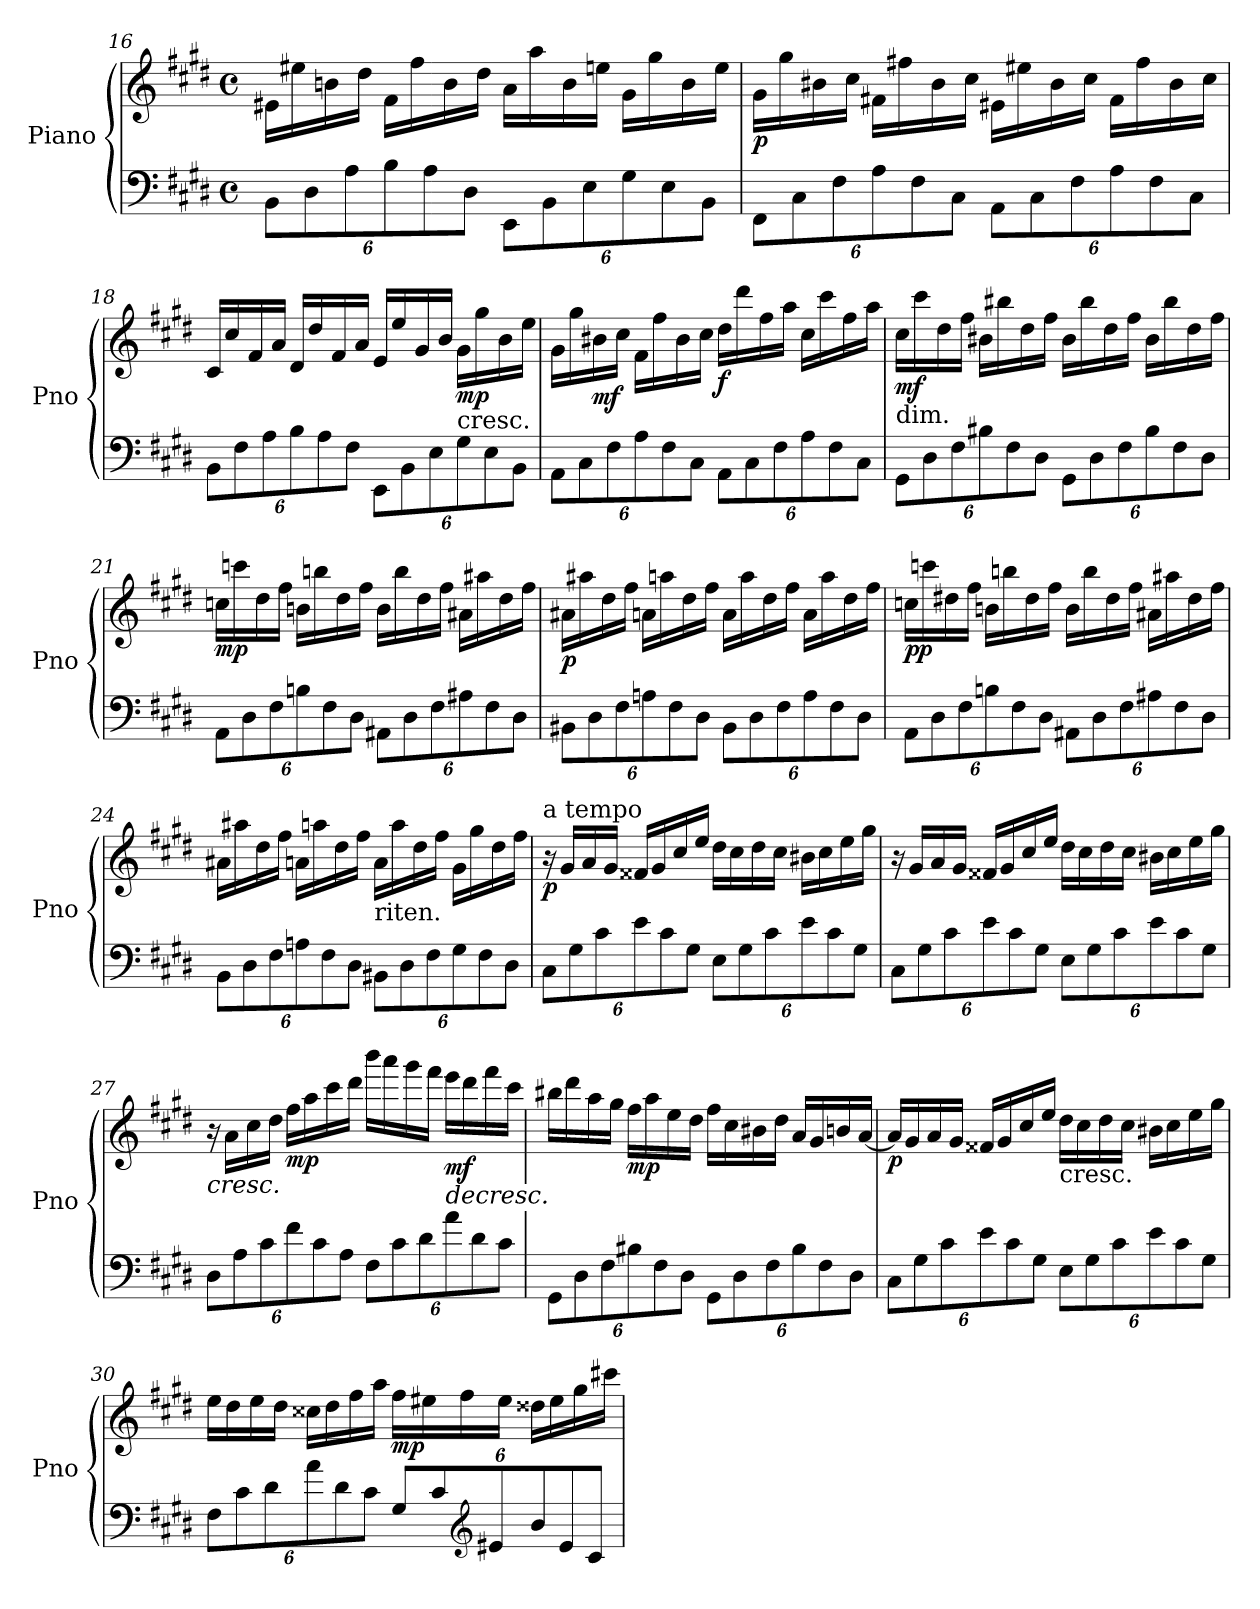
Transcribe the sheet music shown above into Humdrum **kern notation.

**kern	**kern	**dynam
*part1	*part1	*part1
*staff2	*staff1	*staff1/2
*I"Piano	*	*
*I'Pno	*	*
*clefF4	*clefG2	*
*k[f#c#g#d#]	*k[f#c#g#d#]	*
*E:	*E:	*
*M4/4	*M4/4	*
*met(c)	*met(c)	*
*Xbrackettup	*	*
=16	=16	=16
12BB\L	16e#X\LL	.
.	16ee#X\	.
12D#\	.	.
.	16bn\	.
12A\	.	.
.	16dd#\JJ	.
12B\	16f#\LL	.
.	16ff#\	.
12A\	.	.
.	16b\	.
12D#\J	.	.
.	16dd#\JJ	.
12EE\L	16a\LL	.
.	16aa\	.
12BB\	.	.
.	16b\	.
12E\	.	.
.	16een\JJ	.
12G#\	16g#\LL	.
.	16gg#\	.
12E\	.	.
.	16b\	.
12BB\J	.	.
.	16ee\JJ	.
!!LO:LB:g=z
=17	=17	=17
!	!	!LO:DY:b
12FF#\L	16g#\LL	p
.	16gg#\	.
12C#\	.	.
.	16b#X\	.
12F#\	.	.
.	16cc#\JJ	.
12A\	16f#X\LL	.
.	16ff#X\	.
12F#\	.	.
.	16b#\	.
12C#\J	.	.
.	16cc#\JJ	.
12AA\L	16e#X\LL	.
.	16ee#X\	.
12C#\	.	.
.	16b#\	.
12F#\	.	.
.	16cc#\JJ	.
12A\	16f#\LL	.
.	16ff#\	.
12F#\	.	.
.	16b#\	.
12C#\J	.	.
.	16cc#\JJ	.
=18	=18	=18
12BB\L	16c#/LL	.
.	16cc#/	.
12F#\	.	.
.	16f#/	.
12A\	.	.
.	16a/JJ	.
12B\	16d#/LL	.
.	16dd#/	.
12A\	.	.
.	16f#/	.
12F#\J	.	.
.	16a/JJ	.
12EE\L	16e/LL	.
.	16ee/	.
12BB\	.	.
.	16g#/	.
12E\	.	.
.	16b/JJ	.
!	!LO:TX:b:t=cresc.	!
!	!	!LO:DY:b
12G#\	16g#\LL	mp
.	16gg#\	.
12E\	.	.
.	16b\	.
12BB\J	.	.
.	16ee\JJ	.
!!LO:LB:g=z
=19	=19	=19
12AA\L	16g#\LL	.
.	16gg#\	.
12C#\	.	.
!	!	!LO:DY:b
.	16b#X\	mf
12F#\	.	.
.	16cc#\JJ	.
12A\	16f#\LL	.
.	16ff#\	.
12F#\	.	.
.	16b#\	.
12C#\J	.	.
.	16cc#\JJ	.
!	!	!LO:DY:b
12AA\L	16dd#\LL	f
.	16ddd#\	.
12C#\	.	.
.	16ff#\	.
12F#\	.	.
.	16aa\JJ	.
12A\	16cc#\LL	.
.	16ccc#\	.
12F#\	.	.
.	16ff#\	.
12C#\J	.	.
.	16aa\JJ	.
=20	=20	=20
!	!LO:TX:b:t=dim.	!
!	!	!LO:DY:b
12GG#\L	16cc#\LL	mf
.	16ccc#\	.
12D#\	.	.
.	16dd#\	.
12F#\	.	.
.	16ff#\JJ	.
12B#X\	16b#X\LL	.
.	16bb#X\	.
12F#\	.	.
.	16dd#\	.
12D#\J	.	.
.	16ff#\JJ	.
12GG#\L	16b#\LL	.
.	16bb#\	.
12D#\	.	.
.	16dd#\	.
12F#\	.	.
.	16ff#\JJ	.
12B#\	16b#\LL	.
.	16bb#\	.
12F#\	.	.
.	16dd#\	.
12D#\J	.	.
.	16ff#\JJ	.
!!LO:LB:g=z
=21	=21	=21
!	!	!LO:DY:b
12AA\L	16ccn\LL	mp
.	16cccn\	.
12D#\	.	.
.	16dd#\	.
12F#\	.	.
.	16ff#\JJ	.
12Bn\	16bn\LL	.
.	16bbn\	.
12F#\	.	.
.	16dd#\	.
12D#\J	.	.
.	16ff#\JJ	.
12AA#X\L	16b\LL	.
.	16bb\	.
12D#\	.	.
.	16dd#\	.
12F#\	.	.
.	16ff#\JJ	.
12A#X\	16a#X\LL	.
.	16aa#X\	.
12F#\	.	.
.	16dd#\	.
12D#\J	.	.
.	16ff#\JJ	.
=22	=22	=22
!	!	!LO:DY:b
12BB#X\L	16a#X\LL	p
.	16aa#X\	.
12D#\	.	.
.	16dd#\	.
12F#\	.	.
.	16ff#\JJ	.
12An\	16an\LL	.
.	16aan\	.
12F#\	.	.
.	16dd#\	.
12D#\J	.	.
.	16ff#\JJ	.
12BB#\L	16a\LL	.
.	16aa\	.
12D#\	.	.
.	16dd#\	.
12F#\	.	.
.	16ff#\JJ	.
12A\	16a\LL	.
.	16aa\	.
12F#\	.	.
.	16dd#\	.
12D#\J	.	.
.	16ff#\JJ	.
!!LO:LB:g=z
=23	=23	=23
!	!	!LO:DY:b
12AA\L	16ccn\LL	pp
.	16cccn\	.
12D#\	.	.
.	16dd#X\	.
12F#\	.	.
.	16ff#\JJ	.
12Bn\	16bn\LL	.
.	16bbn\	.
12F#\	.	.
.	16dd#\	.
12D#\J	.	.
.	16ff#\JJ	.
12AA#X\L	16b\LL	.
.	16bb\	.
12D#\	.	.
.	16dd#\	.
12F#\	.	.
.	16ff#\JJ	.
12A#X\	16a#X\LL	.
.	16aa#X\	.
12F#\	.	.
.	16dd#\	.
12D#\J	.	.
.	16ff#\JJ	.
=24	=24	=24
12BB\L	16a#X\LL	.
.	16aa#X\	.
12D#\	.	.
.	16dd#\	.
12F#\	.	.
.	16ff#\JJ	.
12An\	16an\LL	.
.	16aan\	.
12F#\	.	.
.	16dd#\	.
12D#\J	.	.
.	16ff#\JJ	.
!	!LO:TX:b:t=riten.	!
12BB#X\L	16a\LL	.
.	16aa\	.
12D#\	.	.
.	16dd#\	.
12F#\	.	.
.	16ff#\JJ	.
12G#\	16g#\LL	.
.	16gg#\	.
12F#\	.	.
.	16dd#\	.
12D#\J	.	.
.	16ff#\JJ	.
!!LO:PB:g=z
=25	=25	=25
!	!LO:TX:a:t=a tempo	!
!	!	!LO:DY:b
12C#\L	16r	p
.	16g#/LL	.
12G#\	.	.
.	16a/	.
12c#\	.	.
.	16g#/JJ	.
12e\	16f##X/LL	.
.	16g#/	.
12c#\	.	.
.	16cc#/	.
12G#\J	.	.
.	16ee/JJ	.
12E\L	16dd#\LL	.
.	16cc#\	.
12G#\	.	.
.	16dd#\	.
12c#\	.	.
.	16cc#\JJ	.
12e\	16b#X\LL	.
.	16cc#\	.
12c#\	.	.
.	16ee\	.
12G#\J	.	.
.	16gg#\JJ	.
=26	=26	=26
12C#\L	16r	.
.	16g#/LL	.
12G#\	.	.
.	16a/	.
12c#\	.	.
.	16g#/JJ	.
12e\	16f##X/LL	.
.	16g#/	.
12c#\	.	.
.	16cc#/	.
12G#\J	.	.
.	16ee/JJ	.
12E\L	16dd#\LL	.
.	16cc#\	.
12G#\	.	.
.	16dd#\	.
12c#\	.	.
.	16cc#\JJ	.
12e\	16b#X\LL	.
.	16cc#\	.
12c#\	.	.
.	16ee\	.
12G#\J	.	.
.	16gg#\JJ	.
!!LO:LB:g=z
=27	=27	=27
!	!	!LO:HP:b
12D#\L	16r	<
.	16a\LL	.
12A\	.	.
.	16cc#\	.
12c#\	.	.
.	16dd#\JJ	.
!	!	!LO:DY:b
12f#\	16ff#\LL	mp
.	16aa\	.
12c#\	.	.
.	16ccc#\	.
12A\J	.	.
.	16ddd#\JJ	.
12F#\L	16bbb\LL	.
.	16aaa\	.
12c#\	.	.
.	16ggg#\	.
12d#\	.	.
.	16fff#\JJ	.
!	!	!LO:HP:n=1:b
!	!	!LO:DY:n=1:b
12a\	16eee\LL	[ > mf
.	16ddd#\	.
12d#\	.	.
.	16fff#\	.
12c#\J	.	.
.	16ccc#\JJ	.
=28	=28	=28
12GG#\L	16bb#X\LL	.
.	16ddd#\	.
12D#\	.	.
.	16aa\	.
12F#\	.	.
.	16gg#\JJ	.
!	!	!LO:DY:b
12B#X\	16ff#\LL	mp
.	16aa\	.
12F#\	.	.
.	16ee\	.
12D#\J	.	.
.	16dd#\JJ	.
12GG#\L	16ff#\LL	.
.	16cc#\	.
12D#\	.	.
.	16b#X\	.
12F#\	.	.
.	16dd#\JJ	.
12B#\	16a/LL	.
.	16g#/	.
12F#\	.	.
.	16bn/	.
12D#\J	.	.
.	[16a/JJ	]
!!LO:LB:g=z
=29	=29	=29
!	!	!LO:DY:b
12C#\L	16a/LL]	p
.	16g#/	.
12G#\	.	.
.	16a/	.
12c#\	.	.
.	16g#/JJ	.
12e\	16f##X/LL	.
.	16g#/	.
12c#\	.	.
.	16cc#/	.
12G#\J	.	.
.	16ee/JJ	.
!	!LO:TX:b:t=cresc.	!
12E\L	16dd#\LL	.
.	16cc#\	.
12G#\	.	.
.	16dd#\	.
12c#\	.	.
.	16cc#\JJ	.
12e\	16b#X\LL	.
.	16cc#\	.
12c#\	.	.
.	16ee\	.
12G#\J	.	.
.	16gg#\JJ	.
=30	=30	=30
12F#\L	16ee\LL	.
.	16dd#\	.
12c#\	.	.
.	16ee\	.
12d#\	.	.
.	16dd#\JJ	.
12a\	16cc##X\LL	.
.	16dd#\	.
12d#\	.	.
.	16ff#\	.
12c#\J	.	.
.	16aa\JJ	.
!	!	!LO:DY:b
12G#/L	16ff#\LL	mp
.	16ee#X\	.
12c#/	.	.
.	16ff#\	.
*clefG2	*	*
12e#X/	.	.
.	16ee#\JJ	.
12b/	16dd##X\LL	.
.	16ee#\	.
12e#/	.	.
.	16gg#\	.
12c#/J	.	.
.	16ccc#X\JJ	.
=	=	=
*-	*-	*-
